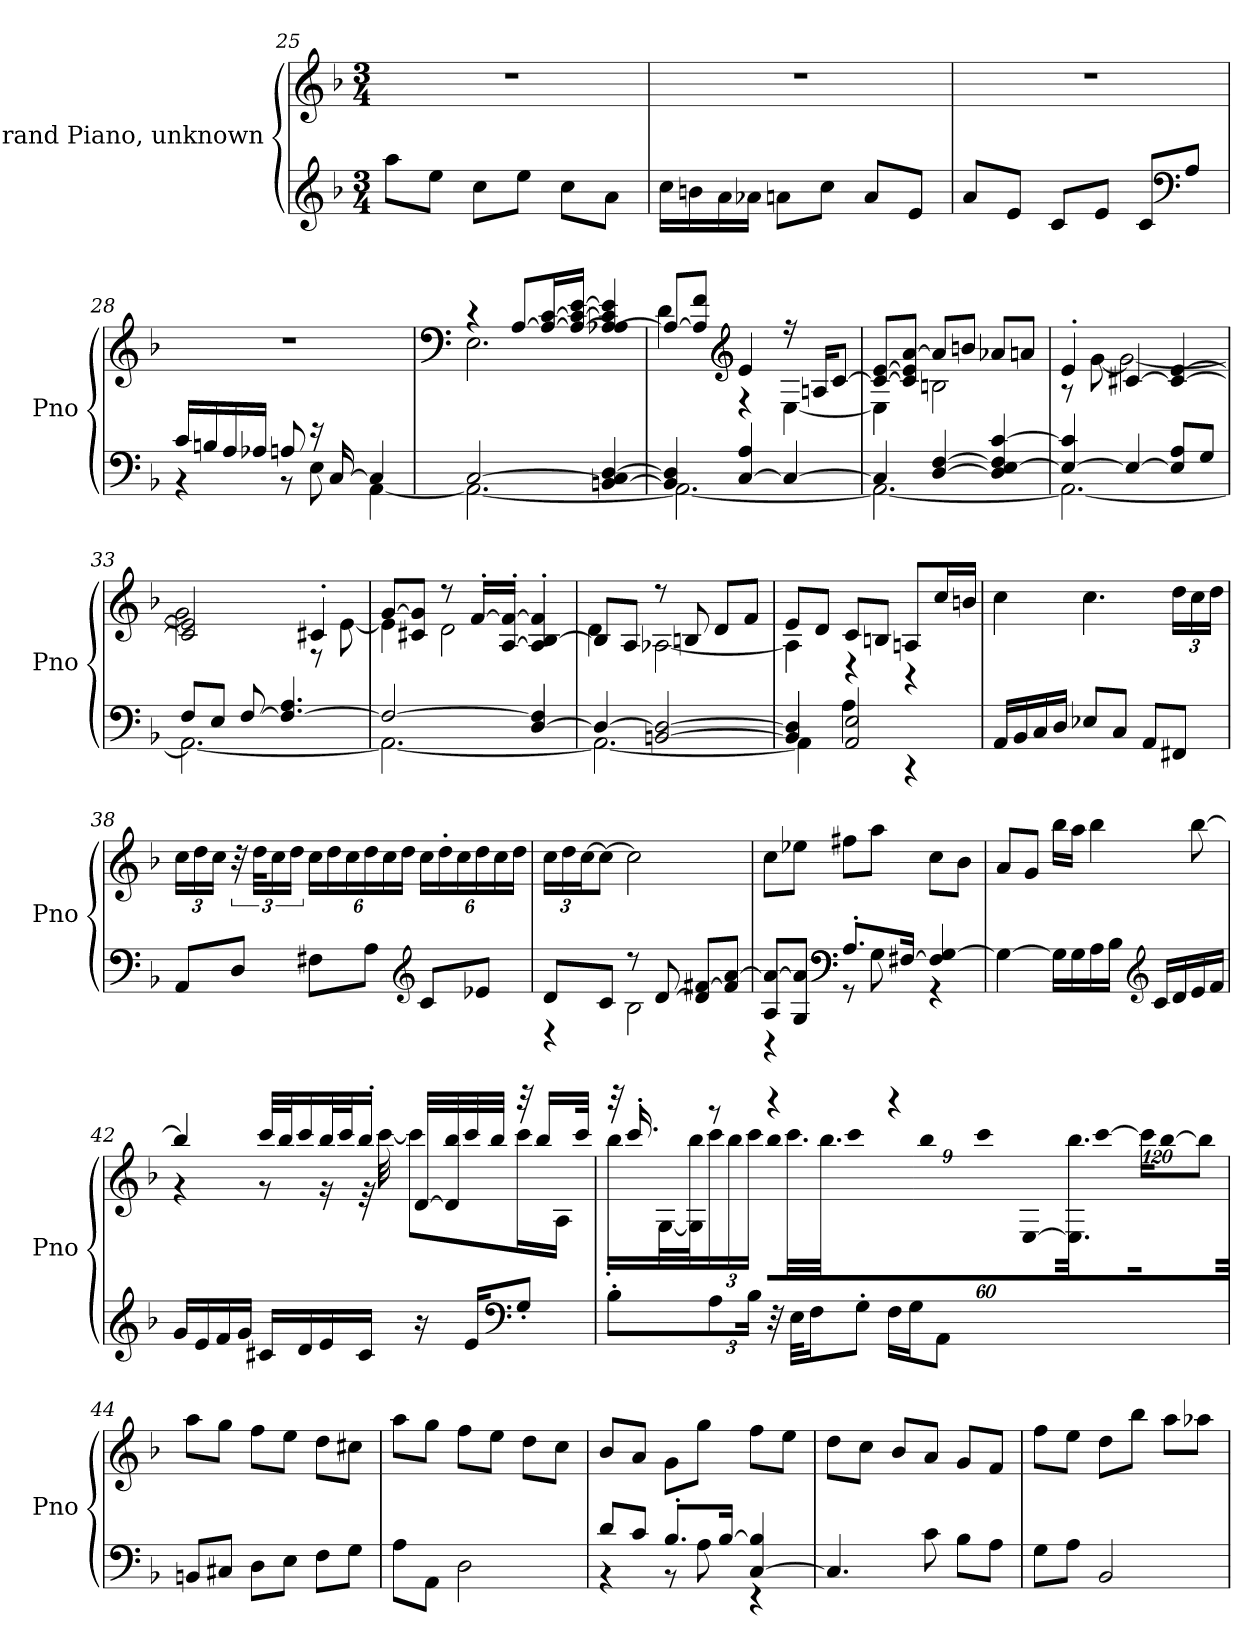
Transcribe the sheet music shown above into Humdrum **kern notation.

**kern	**kern
*part1	*part1
*staff2	*staff1
*I"Grand Piano, unknown	*
*I'Pno	*
*clefG2	*clefG2
*k[b-]	*k[b-]
*M3/4	*M3/4
=25	=25
8aa\L	2.r
8ee\J	.
8cc\L	.
8ee\J	.
8cc\L	.
8a\J	.
=26	=26
16cc\LL	2.r
16bn\	.
16a\	.
16a-X\JJ	.
8an\L	.
8cc\J	.
8a/L	.
8e/J	.
!!LO:PB:g=z
=27	=27
8a/L	2.r
8e/J	.
8c/L	.
8e/J	.
8c/L	.
*clefF4	*
8A/J	.
=28	=28
*^	*
16c/LL	4r	2.r
16Bn/	.	.
16A/	.	.
16A-X/JJ	.	.
8An/	8r	.
16r	8E\	.
[16C/	.	.
4C/]	[4AA\	.
=29	=29	=29
*	*	*clefF4
*	*	*^
[2C/	2.AA\_	4r	2.E\
.	.	[8A/L	.
.	.	16A/_ [16c/L	.
.	.	16A/_ 16c/_ [16e/JJ	.
[4BBn/ 4C/] [4D/	.	[4A-X/ 4A/] 4c/] 4e/]	.
=30	=30	=30	=30
4BB/] 4D/]	2.AA\_	8A-/L_	4d\
.	.	8A-/] 8f/J	.
*	*	*clefG2	*
[4C/ 4A/	.	4e/	4r
4C/_	.	16r	[4E\
.	.	16An/KL	.
.	.	[8c/J	.
!!LO:LB:g=z	!!
=31	=31	=31	=31
4C/]	2.AA\_	8c/_ [8e/L	4E\]
.	.	8c/] 8e/] [8a/J	.
[4D/ [4F/	.	8a/L]	2Bn\
.	.	8bn/J	.
4D/] [4E/ 4F/] [4c/	.	8a-X/L	.
.	.	8an/J	.
=32	=32	=32	=32
4E/_ 4c/]	2.AA\_	4e'/	8r
.	.	.	[8g\
4E/_	.	[4c#X/	2g\_
8E/] 8A/L	.	4c#/_ [4e/	.
8G/J	.	.	.
=33	=33	=33	=33
8F/L	2.AA\_	2c#/] 2e/]	2g\]
8E/J	.	.	.
[8F/	.	.	.
4.F/_ 4.A/	.	.	.
.	.	4c#X'/	8r
.	.	.	[8e\
=34	=34	=34	=34
2F/_	2.AA\_	[8g/L	4e\]
.	.	8c#X/ 8g/]J	.
.	.	8r	2d\
.	.	[16f'/LL	.
.	.	[16A/' 16f/_'JJ	.
[4D/ 4F/]	.	4A/]' [4B-/' 4f/]'	.
=35	=35	=35	=35
4D/_	2.AA\_	8B-/L]	4d\
.	.	8A/J	.
[2BBn/ 2D/_	.	8r	[2A-X\
.	.	8Bn/	.
.	.	8d/L	.
.	.	8f/J	.
!!LO:LB:g=z	!!
=36	=36	=36	=36
4BB/] 4D/]	4AA\]	8e/L	4A-\]
.	.	8d/J	.
2AA/ 2E/	4A\	8c/L	4r
.	.	8Bn/J	.
.	4r	8An/L	4r
.	.	16cc/L	.
.	.	16bn/JJ	.
*v	*v	*	*
*	*v	*v
=37	=37
16AA/LL	4cc\
16BB-/	.
16C/	.
16D/JJ	.
8E-X/L	4.cc\
8C/J	.
8AA/L	.
*	*Xbrackettup
8FF#X/J	24dd\LL
.	24cc\
.	24dd\JJ
=38	=38
8AA/L	24cc\LL
.	24dd\
.	24cc\JJ
*	*brackettup
8D/J	48r
.	48dd\KLL
.	24cc\
.	24dd\JJ
*	*Xbrackettup
8F#X\L	24cc\LL
.	24dd\
.	24cc\
8A\J	24dd\
.	24cc\
.	24dd\JJ
*clefG2	*
8c/L	24cc\LL
.	24dd'\
.	24cc\
8e-X/J	24dd\
.	24cc\
.	24dd\JJ
!!LO:LB:g=z
=39	=39
*^	*
8d/L	4r	24cc\LL
.	.	24dd\
.	.	[24cc\J
8c/J	.	8cc\J_
8r	2B-\	2cc\]
[8d/	.	.
8d/] [8f#X/L	.	.
8f#/] [8a/J	.	.
=40	=40	=40
8A/ 8a/_L	4r	8cc\L
8G/ 8a/]J	.	8ee-X\J
*clefF4	*	*
8.A'/L	8r	8ff#X\L
.	8G\	8aa\J
[16F#X/Jk	.	.
4F#/] [4G/	4r	8cc\L
.	.	8b-\J
*v	*v	*
=41	=41
4G\_	8a/L
.	8g/J
16G\LL]	16bb-\LL
16G\	16aa\JJ
16A\	4bb-\
16B-\JJ	.
*clefG2	*
16c/LL	.
16d/	.
16e/	[8bb-\
16f/JJ	.
!!LO:LB:g=z
=42	=42
*	*^
16g/LL	4bb-/]	4r
16e/	.	.
16f/	.	.
16g/JJ	.	.
16c#X/LL	32ccc/LLL	8r
.	32bb-/J	.
16d/	16ccc/	.
16e/	32bb-/L	16r
.	32ccc/J	.
16c#/JJ	16bb-'/JJ	32r
.	.	[32ccc\
16r	[32d/LLL	8ccc\L]
.	32d/] 32bb-/	.
16e/KL	32ccc/	.
.	32bb-/JJJ	.
*clefF4	*	*
8G'/J	32r	16ccc\L
.	16bb-/LL	.
.	.	16A\JJ
.	32ccc/JJk	.
!!LO:LB:g=z	!!
=43	=43	=43
8B-'\L	32r	16bb-'\LL
.	16.ccc'/	.
.	.	[32G\L
.	.	32G\] 32bb-\J
*Xbrackettup	*	*
12A\	8r	24ccc\
.	.	24bb-\
24B-\Jk	.	24ccc\JJ
!	!	!LO:N:vis=32
32r	4r	1920%53bb-\LLL
.	.	36.ccc\
32E\KLL	.	.
16F\J	.	.
.	.	36.bb-\
!	!	!LO:N:vis=32
.	.	1920%53ccc\
8G'\J	.	.
!	!	!LO:N:vis=32
.	.	1920%53bb-\
!	!	!LO:N:vis=32
.	.	1920%53ccc\
!	!	!LO:N:vis=64
.	.	[640%9E\K
.	.	36.E\] 36.bb-\JJJ
.	.	[1920ccc\
16F\LL	4r	1920%79ccc\KL]
.	.	[12bb-\
16G\J	.	.
.	.	8bb-\J]
8AA\J	.	.
.	.	1920ryy
*	*v	*v
=44	=44
8BBn/L	8aa\L
8C#X/J	8gg\J
8D\L	8ff\L
8E\J	8ee\J
8F\L	8dd\L
8G\J	8cc#X\J
=45	=45
8A\L	8aa\L
8AA\J	8gg\J
2D\	8ff\L
.	8ee\J
.	8dd\L
.	8cc\J
!!LO:PB:g=z
=46	=46
*^	*
8d/L	4r	8b-/L
8c/J	.	8a/J
8.B-'/L	8r	8g\L
.	8A\	8gg\J
[16B-/Jk	.	.
[4C/ 4B-/]	4r	8ff\L
.	.	8ee\J
*v	*v	*
=47	=47
4.C/]	8dd\L
.	8cc\J
.	8b-/L
8c\	8a/J
8B-\L	8g/L
8A\J	8f/J
=48	=48
8G\L	8ff\L
8A\J	8ee\J
2BB-/	8dd\L
.	8bb-\J
.	8aa\L
.	8aa-X\J
=	=
*-	*-
